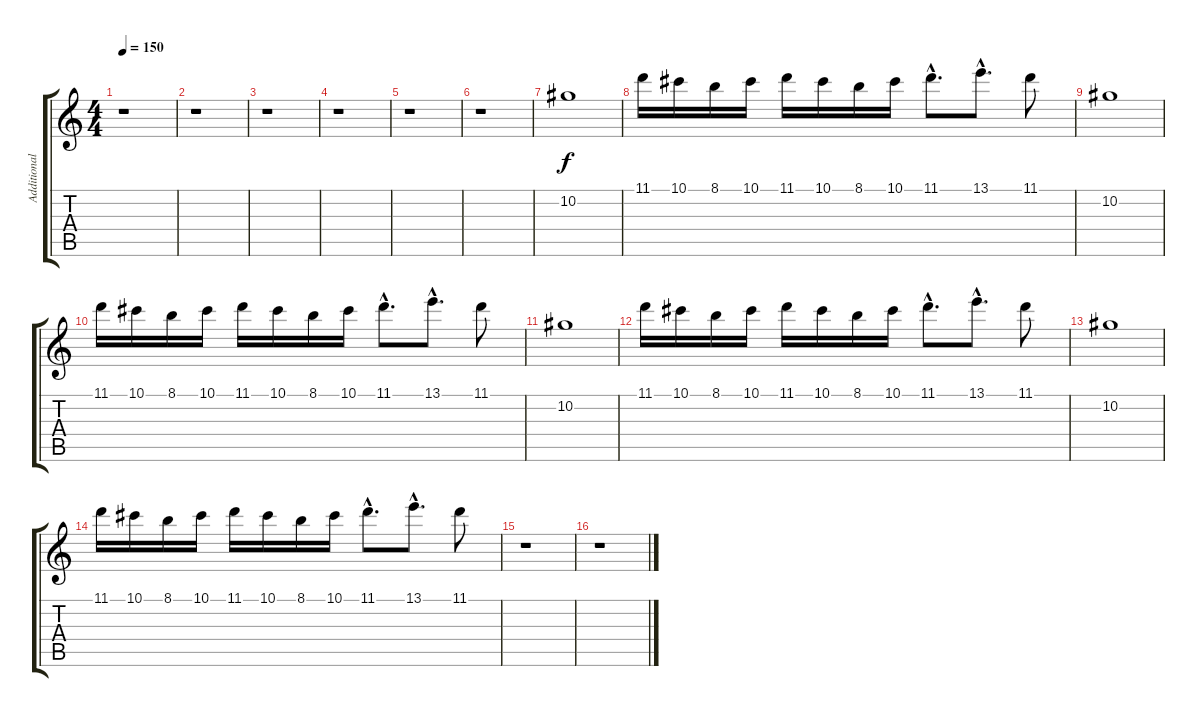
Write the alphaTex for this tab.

\track ("Additional Guitars" "Additional") {instrument distortionguitar}
\staff {score tabs}
\tuning (Eb4 Bb3 Gb3 Db3 Ab2 Eb2) {hide}
\ts (4 4)
\tempo 150
\clef g2
\ks c
r.1{dy f} |
r.1 |
r.1 |
r.1 |
r.1 |
r.1 |
10.2.1 |
11.1.16 10.1.16 8.1.16 10.1.16 11.1.16 10.1.16 8.1.16 10.1.16 11.1{hac}.8{d} 13.1{hac}.8{d} 11.1.8 |
10.2.1 |
11.1.16 10.1.16 8.1.16 10.1.16 11.1.16 10.1.16 8.1.16 10.1.16 11.1{hac}.8{d} 13.1{hac}.8{d} 11.1.8 |
10.2.1 |
11.1.16 10.1.16 8.1.16 10.1.16 11.1.16 10.1.16 8.1.16 10.1.16 11.1{hac}.8{d} 13.1{hac}.8{d} 11.1.8 |
10.2.1 |
11.1.16 10.1.16 8.1.16 10.1.16 11.1.16 10.1.16 8.1.16 10.1.16 11.1{hac}.8{d} 13.1{hac}.8{d} 11.1.8 |
r.1 |
r.1
